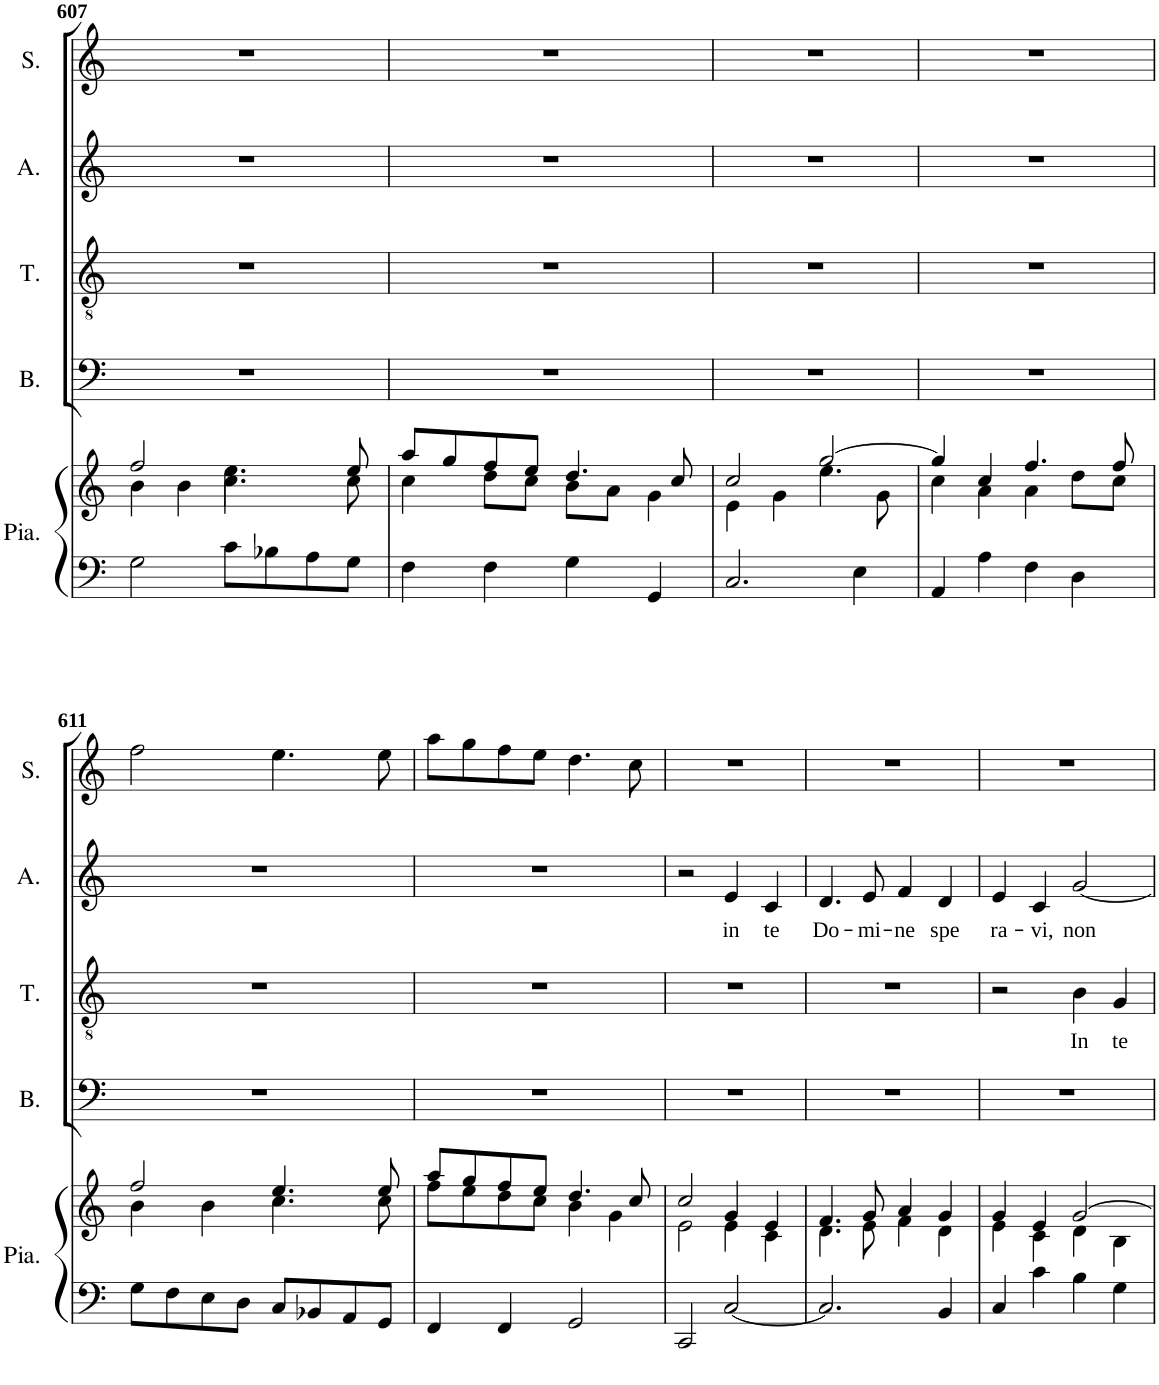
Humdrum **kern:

**kern	**kern	**kern	**kern	**text	**kern	**text	**kern
*part5	*part5	*part4	*part3	*part3	*part2	*part2	*part1
*staff6	*staff5	*staff4	*staff3	*staff3	*staff2	*staff2	*staff1
*I"Piano	*	*I"Basse	*I"Ténor	*	*I"Alto	*	*I"Soprano
*I'Pia.	*	*I'B.	*I'T.	*	*I'A.	*	*I'S.
!!LO:PB:g=z
*clefF4	*clefG2	*clefF4	*clefGv2	*	*clefG2	*	*clefG2
*k[]	*k[]	*k[]	*k[]	*	*k[]	*	*k[]
*M2/2	*M2/2	*M2/2	*M2/2	*	*M2/2	*	*M2/2
=607	=607	=607	=607	=607	=607	=607	=607
*	*^	*	*	*	*	*	*
2G\	2ff/	4b\	1r	1r	.	1r	.	1r
.	.	4b\	.	.	.	.	.	.
8c\L	4.ee\	4.cc\	.	.	.	.	.	.
8B-X\	.	.	.	.	.	.	.	.
8A\	.	.	.	.	.	.	.	.
8G\J	8ee/	8cc\	.	.	.	.	.	.
=608	=608	=608	=608	=608	=608	=608	=608	=608
4F\	8aa/L	4cc\	1r	1r	.	1r	.	1r
.	8gg/	.	.	.	.	.	.	.
4F\	8ff/	8dd\L	.	.	.	.	.	.
.	8ee/J	8cc\J	.	.	.	.	.	.
4G\	4.dd/	8b\L	.	.	.	.	.	.
.	.	8a\J	.	.	.	.	.	.
4GG/	.	4g\	.	.	.	.	.	.
.	8cc/	.	.	.	.	.	.	.
=609	=609	=609	=609	=609	=609	=609	=609	=609
2.C/	2cc/	4e\	1r	1r	.	1r	.	1r
.	.	4g\	.	.	.	.	.	.
.	[2gg/	4.ee\	.	.	.	.	.	.
4E\	.	.	.	.	.	.	.	.
.	.	8g\	.	.	.	.	.	.
=610	=610	=610	=610	=610	=610	=610	=610	=610
4AA/	4gg/]	4cc\	1r	1r	.	1r	.	1r
4A\	4cc/	4a\	.	.	.	.	.	.
4F\	4.ff/	4a\	.	.	.	.	.	.
4D\	.	8dd\L	.	.	.	.	.	.
.	8ff/	8cc\J	.	.	.	.	.	.
!!LO:LB:g=z
=611	=611	=611	=611	=611	=611	=611	=611	=611
8G\L	2ff/	4b\	1r	1r	.	1r	.	2ff\
8F\	.	.	.	.	.	.	.	.
8E\	.	4b\	.	.	.	.	.	.
8D\J	.	.	.	.	.	.	.	.
8C/L	4.ee/	4.cc\	.	.	.	.	.	4.ee\
8BB-X/	.	.	.	.	.	.	.	.
8AA/	.	.	.	.	.	.	.	.
8GG/J	8ee/	8cc\	.	.	.	.	.	8ee\
=612	=612	=612	=612	=612	=612	=612	=612	=612
4FF/	8aa/L	8ff\L	1r	1r	.	1r	.	8aa\L
.	8gg/	8ee\	.	.	.	.	.	8gg\
4FF/	8ff/	8dd\	.	.	.	.	.	8ff\
.	8ee/J	8cc\J	.	.	.	.	.	8ee\J
2GG/	4.dd/	4b\	.	.	.	.	.	4.dd\
.	.	4g\	.	.	.	.	.	.
.	8cc/	.	.	.	.	.	.	8cc\
=613	=613	=613	=613	=613	=613	=613	=613	=613
2CC/	2cc/	2e\	1r	1r	.	2r	.	1r
!	!	!	!	!	!	!	!LO:LY:b	!
[2C/	4g/	4e\	.	.	.	4e/	in	.
!	!	!	!	!	!	!	!LO:LY:b	!
.	4e/	4c\	.	.	.	4c/	te	.
=614	=614	=614	=614	=614	=614	=614	=614	=614
!	!	!	!	!	!	!	!LO:LY:b	!
2.C/]	4.f/	4.d\	1r	1r	.	4.d/	Do-	1r
!	!	!	!	!	!	!	!LO:LY:b	!
.	8g/	8e\	.	.	.	8e/	mi-	.
!	!	!	!	!	!	!	!LO:LY:b	!
.	4a/	4f\	.	.	.	4f/	ne	.
!	!	!	!	!	!	!	!LO:LY:b	!
4BB/	4g/	4d\	.	.	.	4d/	spe	.
=615	=615	=615	=615	=615	=615	=615	=615	=615
!	!	!	!	!	!	!	!LO:LY:b	!
4C/	4g/	4e\	1r	2r	.	4e/	ra-	1r
!	!	!	!	!	!	!	!LO:LY:b	!
4c\	4e/	4c\	.	.	.	4c/	vi,	.
!	!	!	!	!	!LO:LY:b	!	!LO:LY:b	!
4B\	[2g/	4d\	.	4B\	In	[2g/	non	.
!	!	!	!	!	!LO:LY:b	!	!	!
4G\	.	4B\	.	4G/	te	.	.	.
*	*v	*v	*	*	*	*	*	*
=	=	=	=	=	=	=	=
*-	*-	*-	*-	*-	*-	*-	*-
